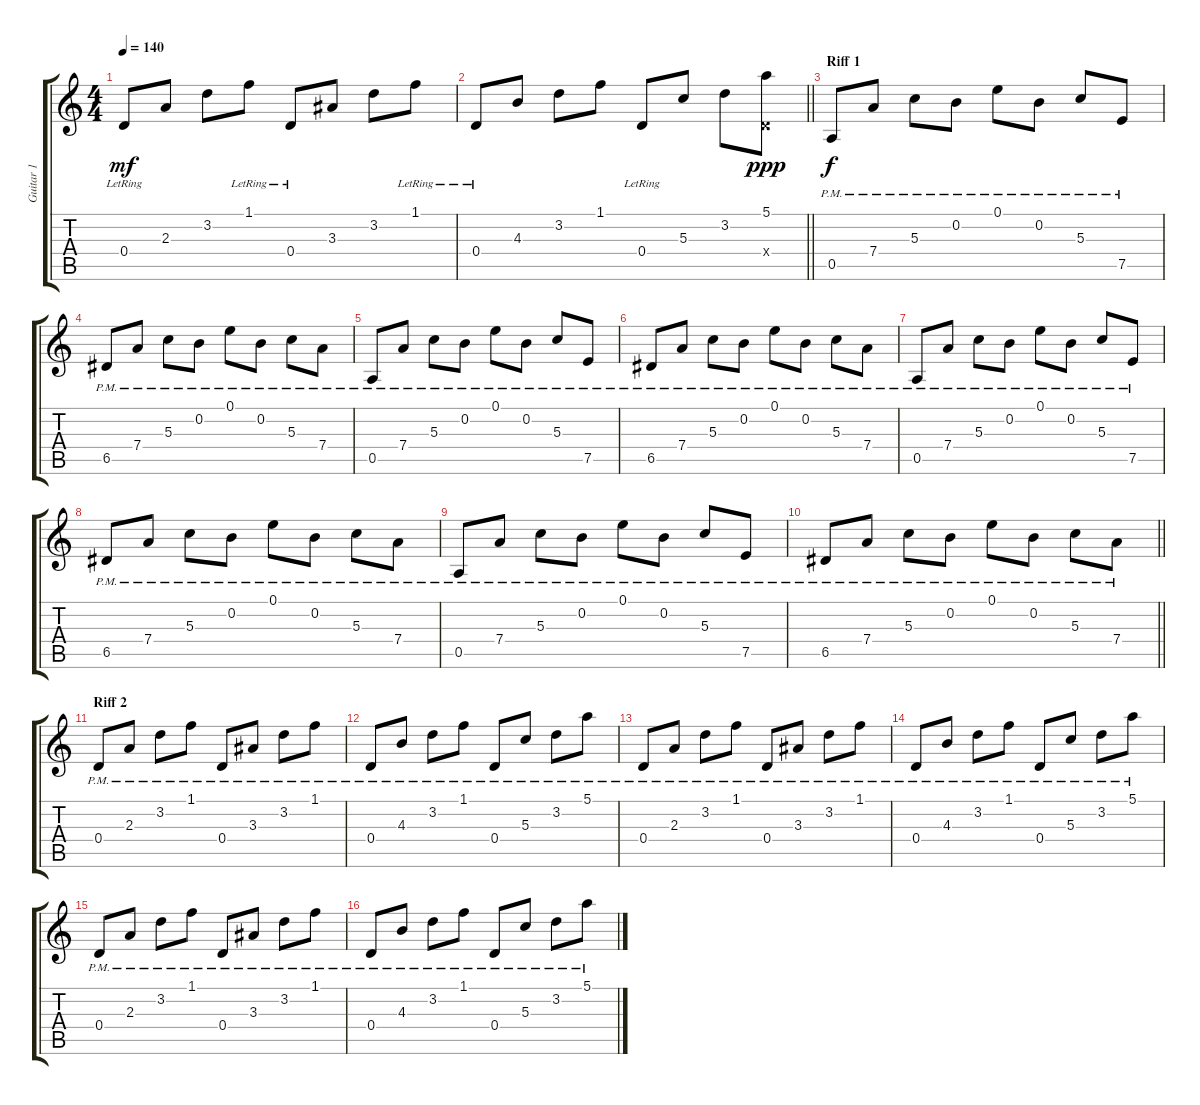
\track ("Guitar 1" "Guitar 1") {instrument electricguitarclean}
\staff {score tabs}
\tuning (E4 B3 G3 D3 A2 E2) {hide}
\ts (4 4)
\tempo 140
\clef g2
\ks c
0.4{lr}.8{dy mf} 2.3.8 3.2.8 1.1{lr}.8 0.4{lr}.8 3.3.8 3.2.8 1.1{lr}.8 |
\barLineRight lightlight
0.4{lr}.8 4.3.8 3.2.8 1.1.8 0.4{lr}.8 5.3.8 3.2.8 (5.1 0.4{x}).8{dy ppp} |
\section ("" "Riff 1")
0.5{pm}.8{dy f volume 13 instrument distortionguitar} 7.4{pm}.8 5.3{pm}.8 0.2{pm}.8 0.1{pm}.8 0.2{pm}.8 5.3{pm}.8 7.5{pm}.8 |
6.5{pm}.8 7.4{pm}.8 5.3{pm}.8 0.2{pm}.8 0.1{pm}.8 0.2{pm}.8 5.3{pm}.8 7.4{pm}.8 |
0.5{pm}.8 7.4{pm}.8 5.3{pm}.8 0.2{pm}.8 0.1{pm}.8 0.2{pm}.8 5.3{pm}.8 7.5{pm}.8 |
6.5{pm}.8 7.4{pm}.8 5.3{pm}.8 0.2{pm}.8 0.1{pm}.8 0.2{pm}.8 5.3{pm}.8 7.4{pm}.8 |
0.5{pm}.8 7.4{pm}.8 5.3{pm}.8 0.2{pm}.8 0.1{pm}.8 0.2{pm}.8 5.3{pm}.8 7.5{pm}.8 |
6.5{pm}.8 7.4{pm}.8 5.3{pm}.8 0.2{pm}.8 0.1{pm}.8 0.2{pm}.8 5.3{pm}.8 7.4{pm}.8 |
0.5{pm}.8 7.4{pm}.8 5.3{pm}.8 0.2{pm}.8 0.1{pm}.8 0.2{pm}.8 5.3{pm}.8 7.5{pm}.8 |
\barLineRight lightlight
6.5{pm}.8 7.4{pm}.8 5.3{pm}.8 0.2{pm}.8 0.1{pm}.8 0.2{pm}.8 5.3{pm}.8 7.4{pm}.8 |
\section ("" "Riff 2")
0.4{pm}.8 2.3{pm}.8 3.2{pm}.8 1.1{pm}.8 0.4{pm}.8 3.3{pm}.8 3.2{pm}.8 1.1{pm}.8 |
0.4{pm}.8 4.3{pm}.8 3.2{pm}.8 1.1{pm}.8 0.4{pm}.8 5.3{pm}.8 3.2{pm}.8 5.1{pm}.8 |
0.4{pm}.8 2.3{pm}.8 3.2{pm}.8 1.1{pm}.8 0.4{pm}.8 3.3{pm}.8 3.2{pm}.8 1.1{pm}.8 |
0.4{pm}.8 4.3{pm}.8 3.2{pm}.8 1.1{pm}.8 0.4{pm}.8 5.3{pm}.8 3.2{pm}.8 5.1{pm}.8 |
0.4{pm}.8 2.3{pm}.8 3.2{pm}.8 1.1{pm}.8 0.4{pm}.8 3.3{pm}.8 3.2{pm}.8 1.1{pm}.8 |
0.4{pm}.8 4.3{pm}.8 3.2{pm}.8 1.1{pm}.8 0.4{pm}.8 5.3{pm}.8 3.2{pm}.8 5.1{pm}.8
